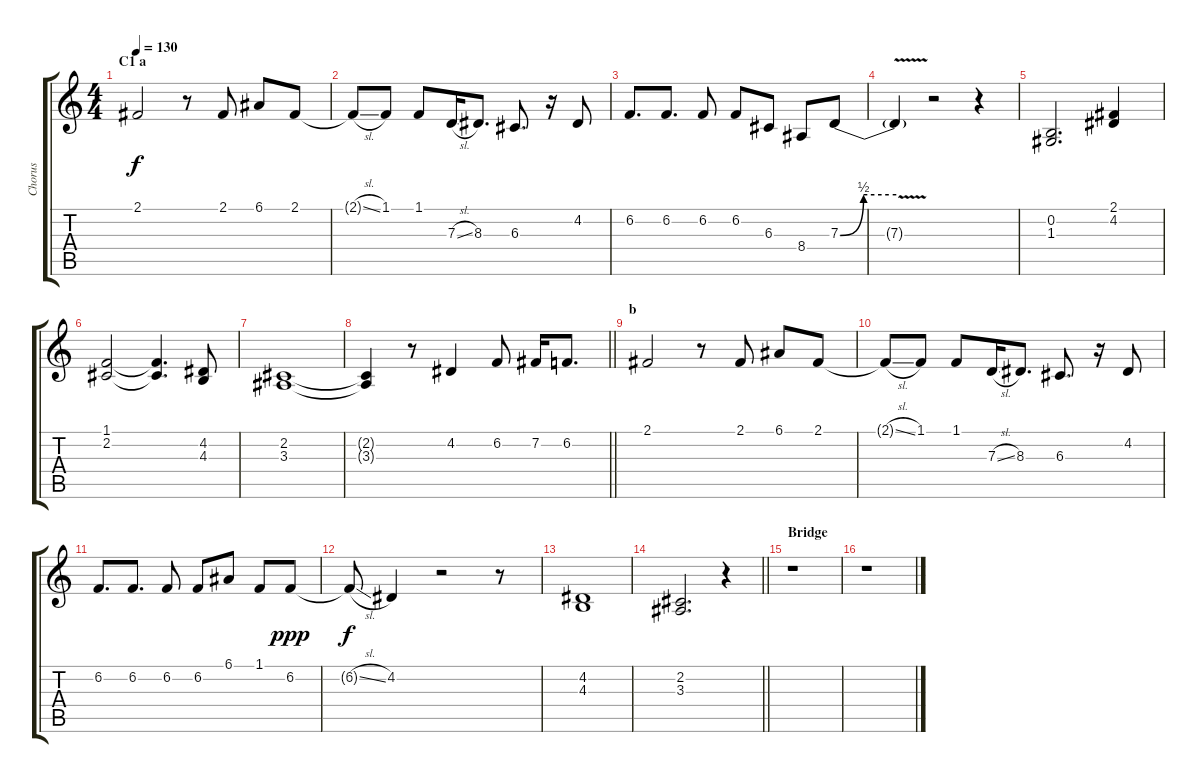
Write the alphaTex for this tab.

\track ("Chorus" "Chorus") {instrument fx7echoes}
\staff {score tabs}
\tuning (E4 B3 G3 D3 A2 E2) {hide}
\ts (4 4)
\section ("" "C1 a")
\tempo 130
\clef g2
\ks c
2.1.2{dy f} r.8 2.1.8 6.1.8 2.1.8 |
2.1{sl t}.8 1.1.8 1.1.8 7.3{sl}.16 8.3.8{d} 6.3.8{d} r.16 4.2.8 |
6.2.8{d} 6.2.8{d} 6.2.8 6.2.8 6.3.8 8.4.8 7.3{be (custom 0 0 25 2 29 2 52 2 60 2)}.8 |
7.3{v t}.4 r.2 r.4 |
(0.2 1.3).2{d} (2.1 4.2).4 |
(1.1 2.2).2 (1.1{t} 2.2{t}).4{d} (4.2 4.3).8 |
(2.2 3.3).1 |
\barLineRight lightlight
(2.2{t} 3.3{t}).4 r.8 4.2.4 6.2.8 7.2.16 6.2.8{d} |
\section ("" "b")
2.1.2 r.8 2.1.8 6.1.8 2.1.8 |
2.1{sl t}.8 1.1.8 1.1.8 7.3{sl}.16 8.3.8{d} 6.3.8{d} r.16 4.2.8 |
6.2.8{d} 6.2.8{d} 6.2.8 6.2.8 6.1.8 1.1.8 6.2.8{dy ppp} |
6.2{sl t}.8{dy f} 4.2.4 r.2 r.8 |
(4.2 4.3).1 |
\barLineRight lightlight
(2.2 3.3).2{d} r.4 |
\section ("" "Bridge")
r.1 |
r.1
